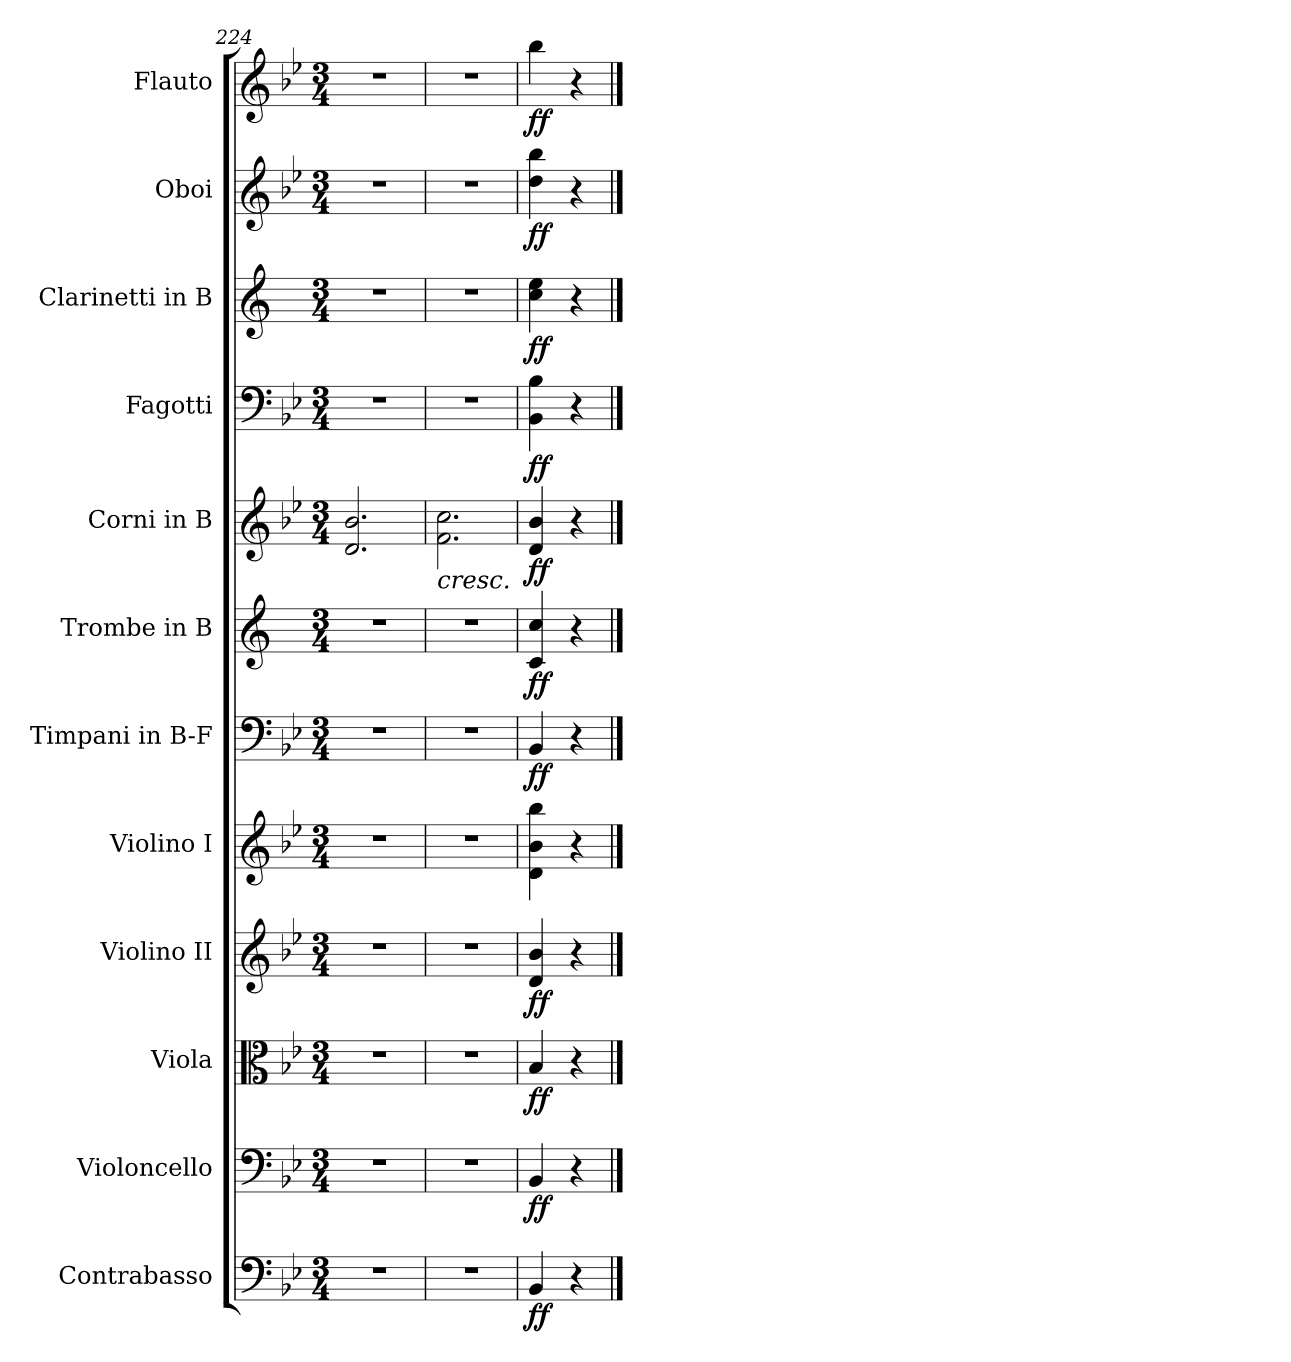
**kern	**dynam	**kern	**dynam	**kern	**dynam	**kern	**dynam	**kern	**kern	**dynam	**kern	**dynam	**kern	**dynam	**kern	**dynam	**kern	**dynam	**kern	**dynam	**kern	**dynam
*part12	*part12	*part11	*part11	*part10	*part10	*part9	*part9	*part8	*part7	*part7	*part6	*part6	*part5	*part5	*part4	*part4	*part3	*part3	*part2	*part2	*part1	*part1
*staff12	*staff12	*staff11	*staff11	*staff10	*staff10	*staff9	*staff9	*staff8	*staff7	*staff7	*staff6	*staff6	*staff5	*staff5	*staff4	*staff4	*staff3	*staff3	*staff2	*staff2	*staff1	*staff1
*I"Contrabasso	*	*I"Violoncello	*	*I"Viola	*	*I"Violino II	*	*I"Violino I	*I"Timpani in B-F	*	*I"Trombe in B	*	*I"Corni in B	*	*I"Fagotti	*	*I"Clarinetti in B	*	*I"Oboi	*	*I"Flauto	*
*	*	*	*	*	*	*	*	*	*I'Timp.	*	*I'Tr.	*	*I'Cor.	*	*I'Fag.	*	*I'Cl.	*	*I'Ob.	*	*I'Fl.	*
*clefF4	*	*clefF4	*	*clefC3	*	*clefG2	*	*clefG2	*clefF4	*	*clefG2	*	*clefG2	*	*clefF4	*	*clefG2	*	*clefG2	*	*clefG2	*
*ITrd7c12	*	*	*	*	*	*	*	*	*	*	*ITrd1c2	*	*ITrd8c14	*	*	*	*ITrd1c2	*	*	*	*	*
*k[b-e-]	*	*k[b-e-]	*	*k[b-e-]	*	*k[b-e-]	*	*k[b-e-]	*k[b-e-]	*	*k[b-e-]	*	*k[b-e-]	*	*k[b-e-]	*	*k[b-e-]	*	*k[b-e-]	*	*k[b-e-]	*
*M3/4	*	*M3/4	*	*M3/4	*	*M3/4	*	*M3/4	*M3/4	*	*M3/4	*	*M3/4	*	*M3/4	*	*M3/4	*	*M3/4	*	*M3/4	*
=224	=224	=224	=224	=224	=224	=224	=224	=224	=224	=224	=224	=224	=224	=224	=224	=224	=224	=224	=224	=224	=224	=224
2.r	.	2.r	.	2.r	.	2.r	.	2.r	2.r	.	2.r	.	2.D/ 2.B-/	.	2.r	.	2.r	.	2.r	.	2.r	.
=225	=225	=225	=225	=225	=225	=225	=225	=225	=225	=225	=225	=225	=225	=225	=225	=225	=225	=225	=225	=225	=225	=225
!	!	!	!	!	!	!	!	!	!	!	!	!	!LO:TX:b:i:t=cresc.	!	!	!	!	!	!	!	!	!
2.r	.	2.r	.	2.r	.	2.r	.	2.r	2.r	.	2.r	.	2.F\ 2.c\	.	2.r	.	2.r	.	2.r	.	2.r	.
=226	=226	=226	=226	=226	=226	=226	=226	=226	=226	=226	=226	=226	=226	=226	=226	=226	=226	=226	=226	=226	=226	=226
!	!LO:DY:b	!	!LO:DY:b	!	!LO:DY:b	!	!LO:DY:b	!	!	!LO:DY:b	!	!LO:DY:b	!	!LO:DY:b	!	!LO:DY:b	!	!LO:DY:b	!	!LO:DY:b	!	!LO:DY:b
4BBB-/	ff	4BB-/	ff	4B-/	ff	4d/ 4b-/	ff	4d\ 4b-\ 4bb-\	4BB-/	ff	4B-/ 4b-/	ff	4D/ 4B-/	ff	4BB-\ 4B-\	ff	4b-\ 4dd\	ff	4dd\ 4bb-\	ff	4bb-\	ff
4r	.	4r	.	4r	.	4r	.	4r	4r	.	4r	.	4r	.	4r	.	4r	.	4r	.	4r	.
==	==	==	==	==	==	==	==	==	==	==	==	==	==	==	==	==	==	==	==	==	==	==
*-	*-	*-	*-	*-	*-	*-	*-	*-	*-	*-	*-	*-	*-	*-	*-	*-	*-	*-	*-	*-	*-	*-
